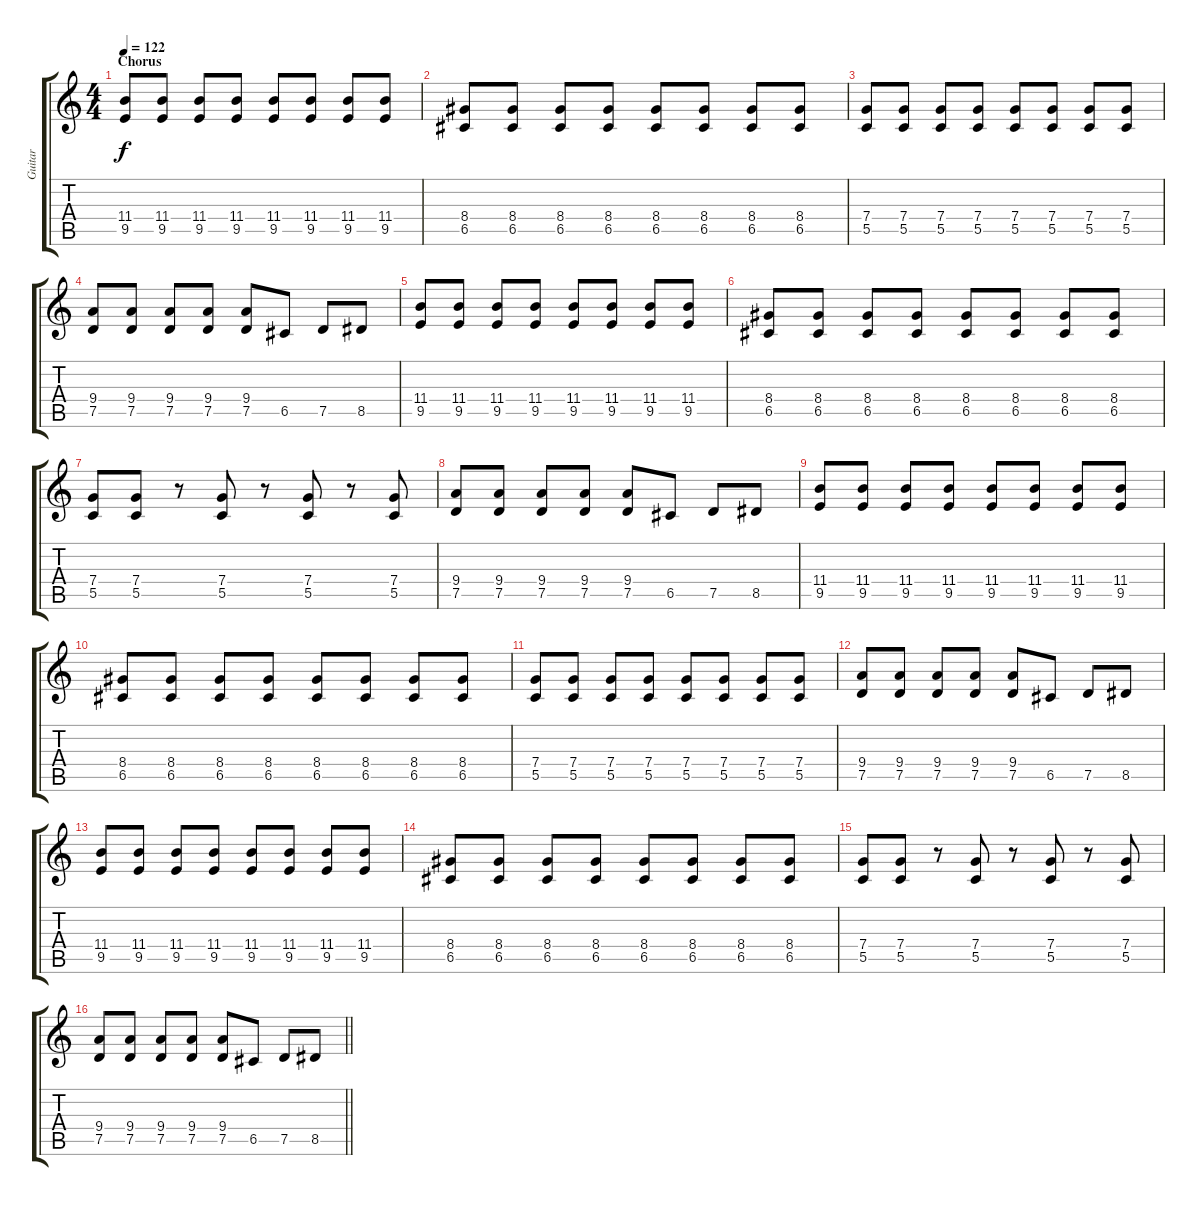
\track ("Guitar" "Guitar") {instrument distortionguitar}
\staff {score tabs}
\tuning (D4 A3 F3 C3 G2 C2) {hide}
\ts (4 4)
\section ("" "Chorus")
\tempo 122
\clef g2
\ks c
(11.4 9.5).8{dy f} (11.4 9.5).8 (11.4 9.5).8 (11.4 9.5).8 (11.4 9.5).8 (11.4 9.5).8 (11.4 9.5).8 (11.4 9.5).8 |
(8.4 6.5).8 (8.4 6.5).8 (8.4 6.5).8 (8.4 6.5).8 (8.4 6.5).8 (8.4 6.5).8 (8.4 6.5).8 (8.4 6.5).8 |
(7.4 5.5).8 (7.4 5.5).8 (7.4 5.5).8 (7.4 5.5).8 (7.4 5.5).8 (7.4 5.5).8 (7.4 5.5).8 (7.4 5.5).8 |
(9.4 7.5).8 (9.4 7.5).8 (9.4 7.5).8 (9.4 7.5).8 (9.4 7.5).8 6.5.8 7.5.8 8.5.8 |
(11.4 9.5).8 (11.4 9.5).8 (11.4 9.5).8 (11.4 9.5).8 (11.4 9.5).8 (11.4 9.5).8 (11.4 9.5).8 (11.4 9.5).8 |
(8.4 6.5).8 (8.4 6.5).8 (8.4 6.5).8 (8.4 6.5).8 (8.4 6.5).8 (8.4 6.5).8 (8.4 6.5).8 (8.4 6.5).8 |
(7.4 5.5).8 (7.4 5.5).8 r.8 (7.4 5.5).8 r.8 (7.4 5.5).8 r.8 (7.4 5.5).8 |
(9.4 7.5).8 (9.4 7.5).8 (9.4 7.5).8 (9.4 7.5).8 (9.4 7.5).8 6.5.8 7.5.8 8.5.8 |
(11.4 9.5).8 (11.4 9.5).8 (11.4 9.5).8 (11.4 9.5).8 (11.4 9.5).8 (11.4 9.5).8 (11.4 9.5).8 (11.4 9.5).8 |
(8.4 6.5).8 (8.4 6.5).8 (8.4 6.5).8 (8.4 6.5).8 (8.4 6.5).8 (8.4 6.5).8 (8.4 6.5).8 (8.4 6.5).8 |
(7.4 5.5).8 (7.4 5.5).8 (7.4 5.5).8 (7.4 5.5).8 (7.4 5.5).8 (7.4 5.5).8 (7.4 5.5).8 (7.4 5.5).8 |
(9.4 7.5).8 (9.4 7.5).8 (9.4 7.5).8 (9.4 7.5).8 (9.4 7.5).8 6.5.8 7.5.8 8.5.8 |
(11.4 9.5).8 (11.4 9.5).8 (11.4 9.5).8 (11.4 9.5).8 (11.4 9.5).8 (11.4 9.5).8 (11.4 9.5).8 (11.4 9.5).8 |
(8.4 6.5).8 (8.4 6.5).8 (8.4 6.5).8 (8.4 6.5).8 (8.4 6.5).8 (8.4 6.5).8 (8.4 6.5).8 (8.4 6.5).8 |
(7.4 5.5).8 (7.4 5.5).8 r.8 (7.4 5.5).8 r.8 (7.4 5.5).8 r.8 (7.4 5.5).8 |
\barLineRight lightlight
(9.4 7.5).8 (9.4 7.5).8 (9.4 7.5).8 (9.4 7.5).8 (9.4 7.5).8 6.5.8 7.5.8 8.5.8
